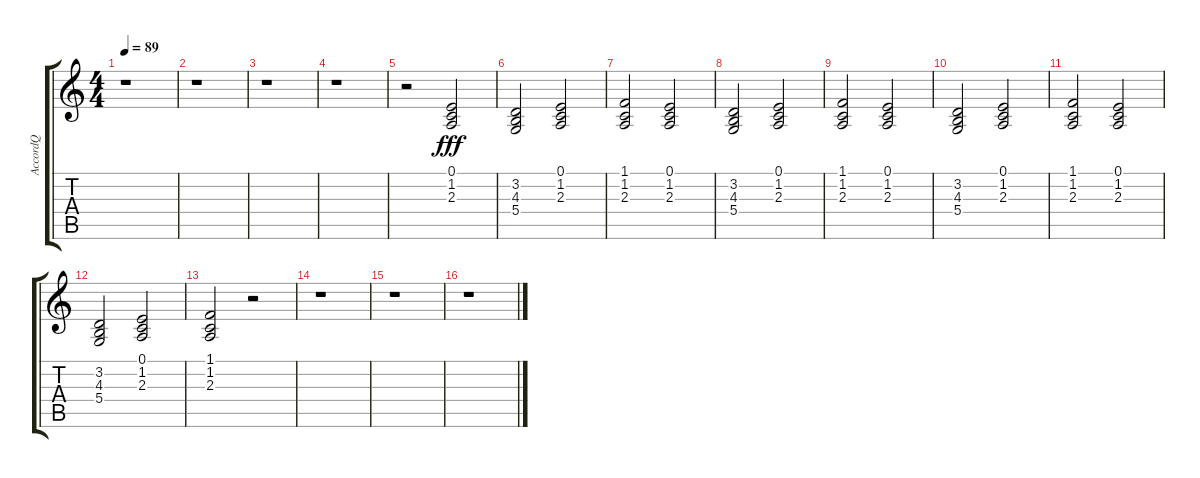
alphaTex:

\track ("AccordQ" "AccordQ") {instrument accordion}
\staff {score tabs}
\tuning (E4 B3 G3 D3 A2 E2) {hide}
\ts (4 4)
\tempo 89
\clef g2
\ks c
r.1{dy fff} |
r.1 |
r.1 |
r.1 |
r.2 (0.1 1.2 2.3).2 |
(3.2 4.3 5.4).2 (0.1 1.2 2.3).2 |
(1.1 1.2 2.3).2 (0.1 1.2 2.3).2 |
(3.2 4.3 5.4).2 (0.1 1.2 2.3).2 |
(1.1 1.2 2.3).2 (0.1 1.2 2.3).2 |
(3.2 4.3 5.4).2 (0.1 1.2 2.3).2 |
(1.1 1.2 2.3).2 (0.1 1.2 2.3).2 |
(3.2 4.3 5.4).2 (0.1 1.2 2.3).2 |
(1.1 1.2 2.3).2 r.2 |
r.1 |
r.1 |
r.1
